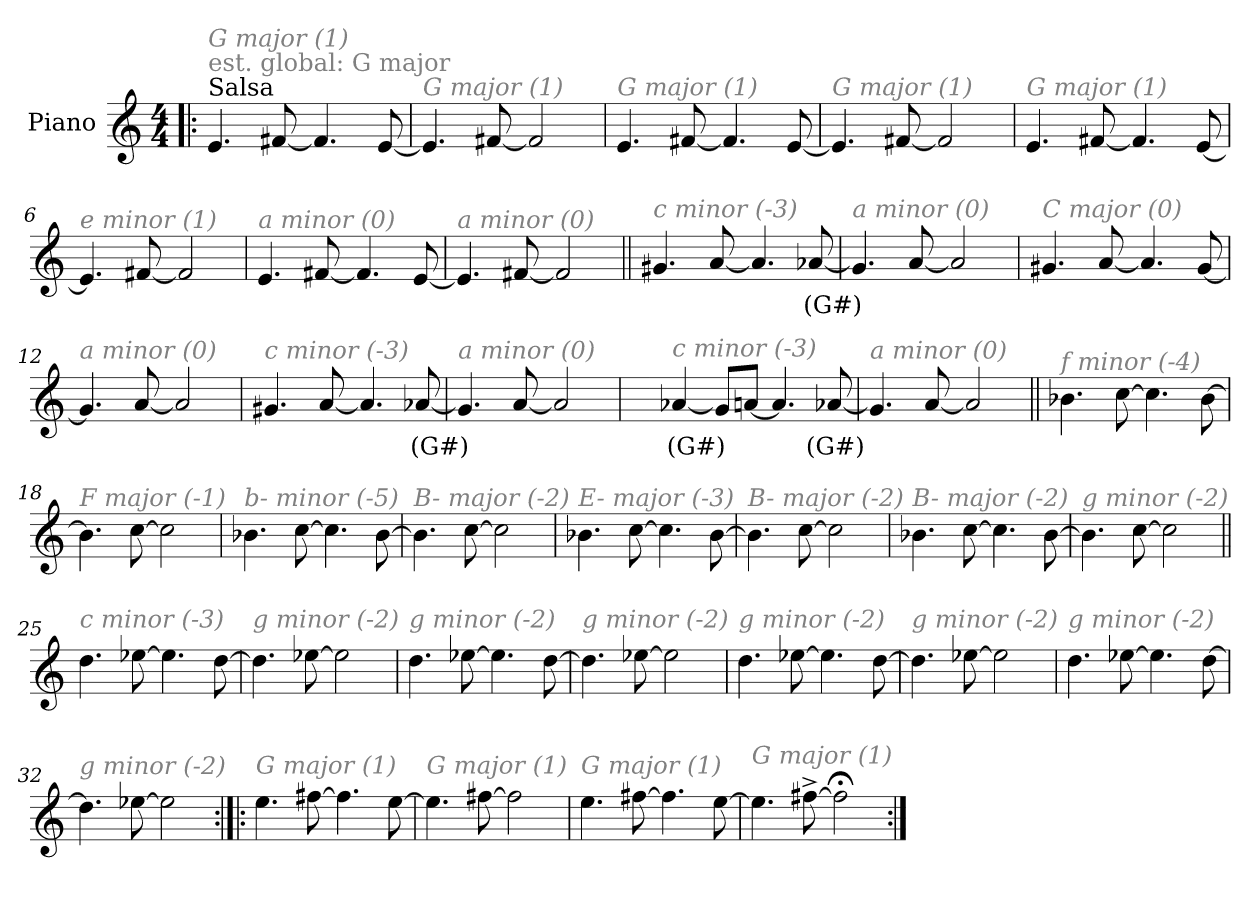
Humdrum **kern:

**kern	**text
*part1	*part1
*staff1	*staff1
*I"Piano	*
*I'Pno.	*
*clefG2	*
*k[]	*
*M4/4	*
*MM120	*
=1!|:	=1!|:
!LO:TX:a:t=Salsa	!
!LO:TX:a:color=#808080:t=est. global&colon; G major	!
!LO:TX:i:color=#808080:t=G major (1)	!
4.e/	.
[8f#X/	.
4.f#/]	.
[8e/	.
=2	=2
!LO:TX:i:color=#808080:t=G major (1)	!
4.e/]	.
[8f#X/	.
2f#/]	.
=3	=3
!LO:TX:i:color=#808080:t=G major (1)	!
4.e/	.
[8f#X/	.
4.f#/]	.
[8e/	.
=4	=4
!LO:TX:i:color=#808080:t=G major (1)	!
4.e/]	.
[8f#X/	.
2f#/]	.
!!LO:LB:g=z
=5	=5
!LO:TX:i:color=#808080:t=G major (1)	!
4.e/	.
[8f#X/	.
4.f#/]	.
[8e/	.
=6	=6
!LO:TX:i:color=#808080:t=e minor (1)	!
4.e/]	.
[8f#X/	.
2f#/]	.
=7	=7
!LO:TX:i:color=#808080:t=a minor (0)	!
4.e/	.
[8f#X/	.
4.f#/]	.
[8e/	.
=8	=8
!LO:TX:i:color=#808080:t=a minor (0)	!
4.e/]	.
[8f#X/	.
2f#/]	.
!!LO:LB:g=z
=9||	=9||
!LO:TX:i:color=#808080:t=c minor (-3)	!
4.g#Xi/	.
[8a/	.
4.a/]	.
[8a-Xj/	(G#)
=10	=10
!LO:TX:i:color=#808080:t=a minor (0)	!
4.g#/]	.
[8a/	.
2a/]	.
=11	=11
!LO:TX:i:color=#808080:t=C major (0)	!
4.g#X/	.
[8a/	.
4.a/]	.
[8g#/	.
=12	=12
!LO:TX:i:color=#808080:t=a minor (0)	!
4.g#/]	.
[8a/	.
2a/]	.
!!LO:LB:g=z
=13	=13
!LO:TX:i:color=#808080:t=c minor (-3)	!
4.g#Xi/	.
[8a/	.
4.a/]	.
[8a-Xj/	(G#)
=14	=14
!LO:TX:i:color=#808080:t=a minor (0)	!
4.g#/]	.
[8a/	.
2a/]	.
=15	=15
!LO:TX:i:color=#808080:t=c minor (-3)	!
[4a-Xj/	(G#)
8g#/L]	.
[8a/J	.
4.a/]	.
[8a-Xj/	(G#)
=16	=16
!LO:TX:i:color=#808080:t=a minor (0)	!
4.g#/]	.
[8a/	.
2a/]	.
!!LO:LB:g=z
=17||	=17||
!LO:TX:i:color=#808080:t=f minor (-4)	!
4.b-X\	.
[8cc\	.
4.cc\]	.
[8b-\	.
=18	=18
!LO:TX:i:color=#808080:t=F major (-1)	!
4.b-\]	.
[8cc\	.
2cc\]	.
=19	=19
!LO:TX:i:color=#808080:t=b- minor (-5)	!
4.b-X\	.
[8cc\	.
4.cc\]	.
[8b-\	.
=20	=20
!LO:TX:i:color=#808080:t=B- major (-2)	!
4.b-\]	.
[8cc\	.
2cc\]	.
!!LO:LB:g=z
=21	=21
!LO:TX:i:color=#808080:t=E- major (-3)	!
4.b-X\	.
[8cc\	.
4.cc\]	.
[8b-\	.
=22	=22
!LO:TX:i:color=#808080:t=B- major (-2)	!
4.b-\]	.
[8cc\	.
2cc\]	.
=23	=23
!LO:TX:i:color=#808080:t=B- major (-2)	!
4.b-X\	.
[8cc\	.
4.cc\]	.
[8b-\	.
=24	=24
!LO:TX:i:color=#808080:t=g minor (-2)	!
4.b-\]	.
[8cc\	.
2cc\]	.
!!LO:LB:g=z
=25||	=25||
!LO:TX:i:color=#808080:t=c minor (-3)	!
4.dd\	.
[8ee-X\	.
4.ee-\]	.
[8dd\	.
=26	=26
!LO:TX:i:color=#808080:t=g minor (-2)	!
4.dd\]	.
[8ee-X\	.
2ee-\]	.
=27	=27
!LO:TX:i:color=#808080:t=g minor (-2)	!
4.dd\	.
[8ee-X\	.
4.ee-\]	.
[8dd\	.
=28	=28
!LO:TX:i:color=#808080:t=g minor (-2)	!
4.dd\]	.
[8ee-X\	.
2ee-\]	.
!!LO:LB:g=z
=29	=29
!LO:TX:i:color=#808080:t=g minor (-2)	!
4.dd\	.
[8ee-X\	.
4.ee-\]	.
[8dd\	.
=30	=30
!LO:TX:i:color=#808080:t=g minor (-2)	!
4.dd\]	.
[8ee-X\	.
2ee-\]	.
=31	=31
!LO:TX:i:color=#808080:t=g minor (-2)	!
4.dd\	.
[8ee-X\	.
4.ee-\]	.
[8dd\	.
=32	=32
!LO:TX:i:color=#808080:t=g minor (-2)	!
4.dd\]	.
[8ee-X\	.
2ee-\]	.
!!LO:LB:g=z
=33:|!|:	=33:|!|:
!LO:TX:i:color=#808080:t=G major (1)	!
4.ee\	.
[8ff#X\	.
4.ff#\]	.
[8ee\	.
=34	=34
!LO:TX:i:color=#808080:t=G major (1)	!
4.ee\]	.
[8ff#X\	.
2ff#\]	.
=35	=35
!LO:TX:i:color=#808080:t=G major (1)	!
4.ee\	.
[8ff#X\	.
4.ff#\]	.
[8ee\	.
=36	=36
!LO:TX:i:color=#808080:t=G major (1)	!
4.ee\]	.
[8ff#X^\	.
2ff#;<\]	.
=:|!	=:|!
*-	*-
